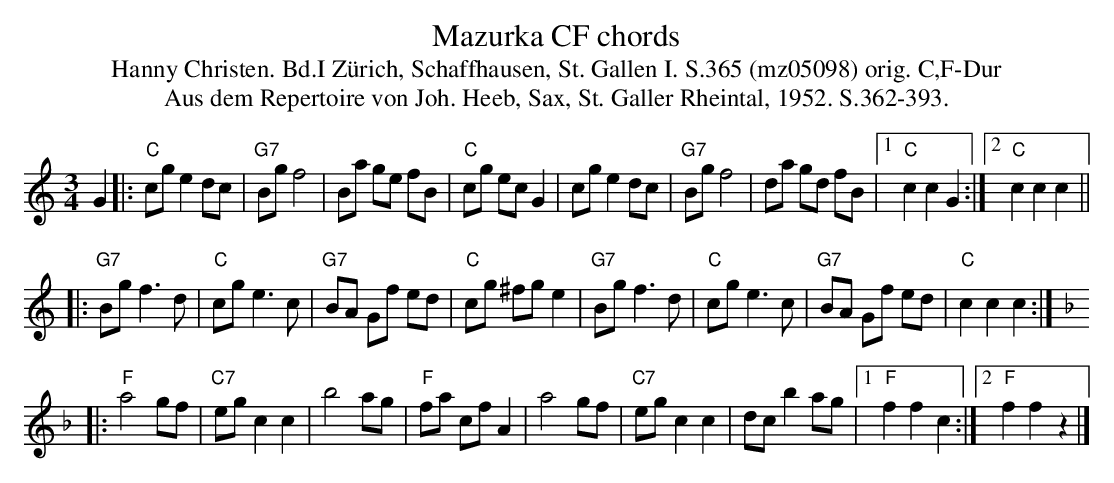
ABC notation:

X:1
T: Mazurka CF chords
T:Hanny Christen. Bd.I Zürich, Schaffhausen, St. Gallen I. S.365 (mz05098) orig. C,F-Dur
T: Aus dem Repertoire von Joh. Heeb, Sax, St. Galler Rheintal, 1952. S.362-393.
M:3/4
L:1/8
K:C %%MIDI gchordon
G2 |: "C"cge2dc | "G7"Bgf4 | Ba ge fB | "C"cg ecG2 | cg e2dc | "G7"Bgf4 | da gd fB |1 "C"c2c2G2 :|2 "C"c2c2c2 ||
|:"G7"Bgf3d | "C"cge3c | "G7"BA Gf ed | "C"cg ^fge2 | "G7"Bgf3d | "C"cge3c | "G7"BA Gf ed | "C"c2c2c2 :|[K:F]
|: "F"a4gf | "C7"egc2c2 | b4ag | "F"fa cfA2 | a4gf | "C7"egc2c2 | dc b2ag |1 "F"f2f2c2 :|2 "F"f2f2z2 |]
